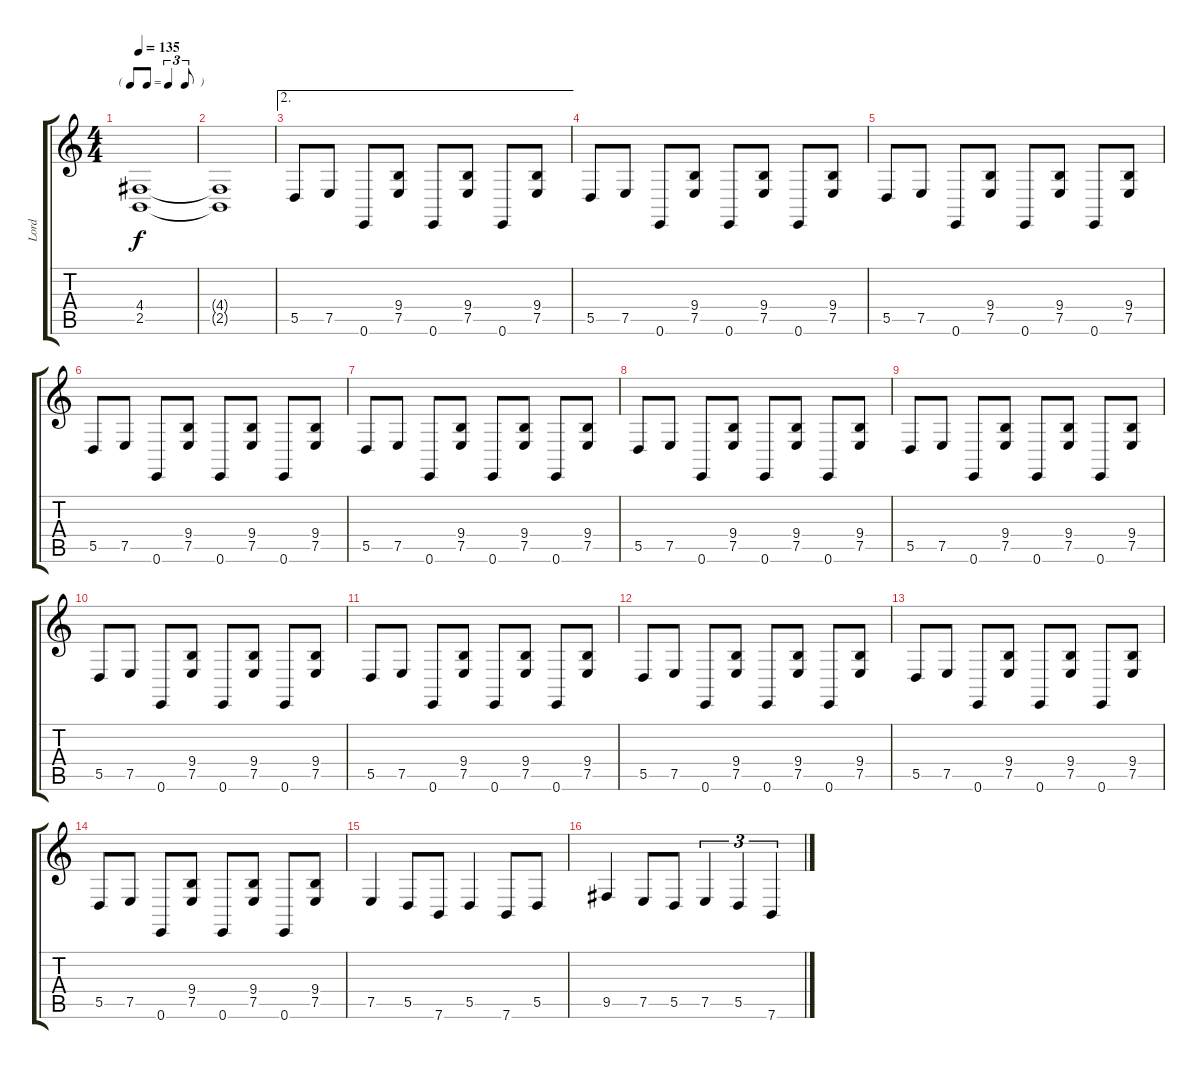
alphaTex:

\track ("Lord" "Lord") {instrument drawbarorgan}
\staff {score tabs}
\tuning (E4 B3 G3 D3 A2 E2) {hide}
\ts (4 4)
\tf triplet8th
\tempo 135
\clef g2
\ks c
(4.4 2.5).1{dy f} |
(4.4{t} 2.5{t}).1 |
\ae 2
5.5.8 7.5.8 0.6.8 (9.4 7.5).8 0.6.8 (9.4 7.5).8 0.6.8 (9.4 7.5).8 |
5.5.8 7.5.8 0.6.8 (9.4 7.5).8 0.6.8 (9.4 7.5).8 0.6.8 (9.4 7.5).8 |
5.5.8 7.5.8 0.6.8 (9.4 7.5).8 0.6.8 (9.4 7.5).8 0.6.8 (9.4 7.5).8 |
5.5.8 7.5.8 0.6.8 (9.4 7.5).8 0.6.8 (9.4 7.5).8 0.6.8 (9.4 7.5).8 |
5.5.8 7.5.8 0.6.8 (9.4 7.5).8 0.6.8 (9.4 7.5).8 0.6.8 (9.4 7.5).8 |
5.5.8 7.5.8 0.6.8 (9.4 7.5).8 0.6.8 (9.4 7.5).8 0.6.8 (9.4 7.5).8 |
5.5.8 7.5.8 0.6.8 (9.4 7.5).8 0.6.8 (9.4 7.5).8 0.6.8 (9.4 7.5).8 |
5.5.8 7.5.8 0.6.8 (9.4 7.5).8 0.6.8 (9.4 7.5).8 0.6.8 (9.4 7.5).8 |
5.5.8 7.5.8 0.6.8 (9.4 7.5).8 0.6.8 (9.4 7.5).8 0.6.8 (9.4 7.5).8 |
5.5.8 7.5.8 0.6.8 (9.4 7.5).8 0.6.8 (9.4 7.5).8 0.6.8 (9.4 7.5).8 |
5.5.8 7.5.8 0.6.8 (9.4 7.5).8 0.6.8 (9.4 7.5).8 0.6.8 (9.4 7.5).8 |
5.5.8 7.5.8 0.6.8 (9.4 7.5).8 0.6.8 (9.4 7.5).8 0.6.8 (9.4 7.5).8 |
7.5.4 5.5.8 7.6.8 5.5.4 7.6.8 5.5.8 |
9.5.4 7.5.8 5.5.8 7.5.4{tu (3 2)} 5.5.4{tu (3 2)} 7.6.4{tu (3 2)}
